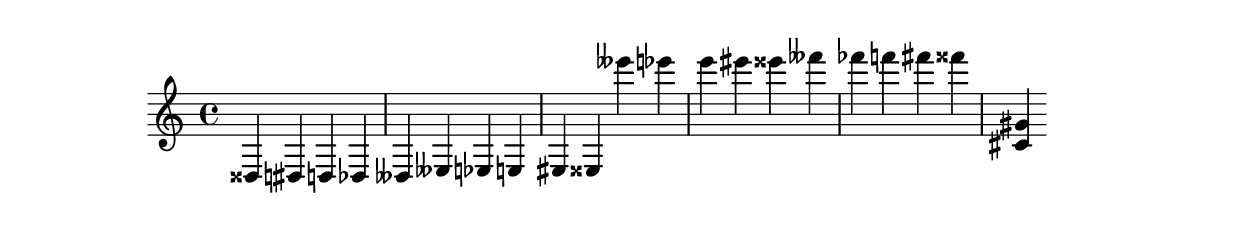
\version "2.3.4"

\header {

    texidoc = "Ledger lines are shortened when there are accidentals.
This happens only for the single ledger line close to the note head,
and only if the accidental is horizontally close to the head.  "
    
}


\score {
    
	\relative c {
	    disis
	    dis
	    d
	    des
	    deses
	    eses
	    es
	    e
	    eis
	    eisis
	    eses'''
	    es
	    e
	    eis
	    eisis
	    feses
	    fes
	    f
	    fis
	    fisis
	    <cis,, gis'>
	    
	} 

}
